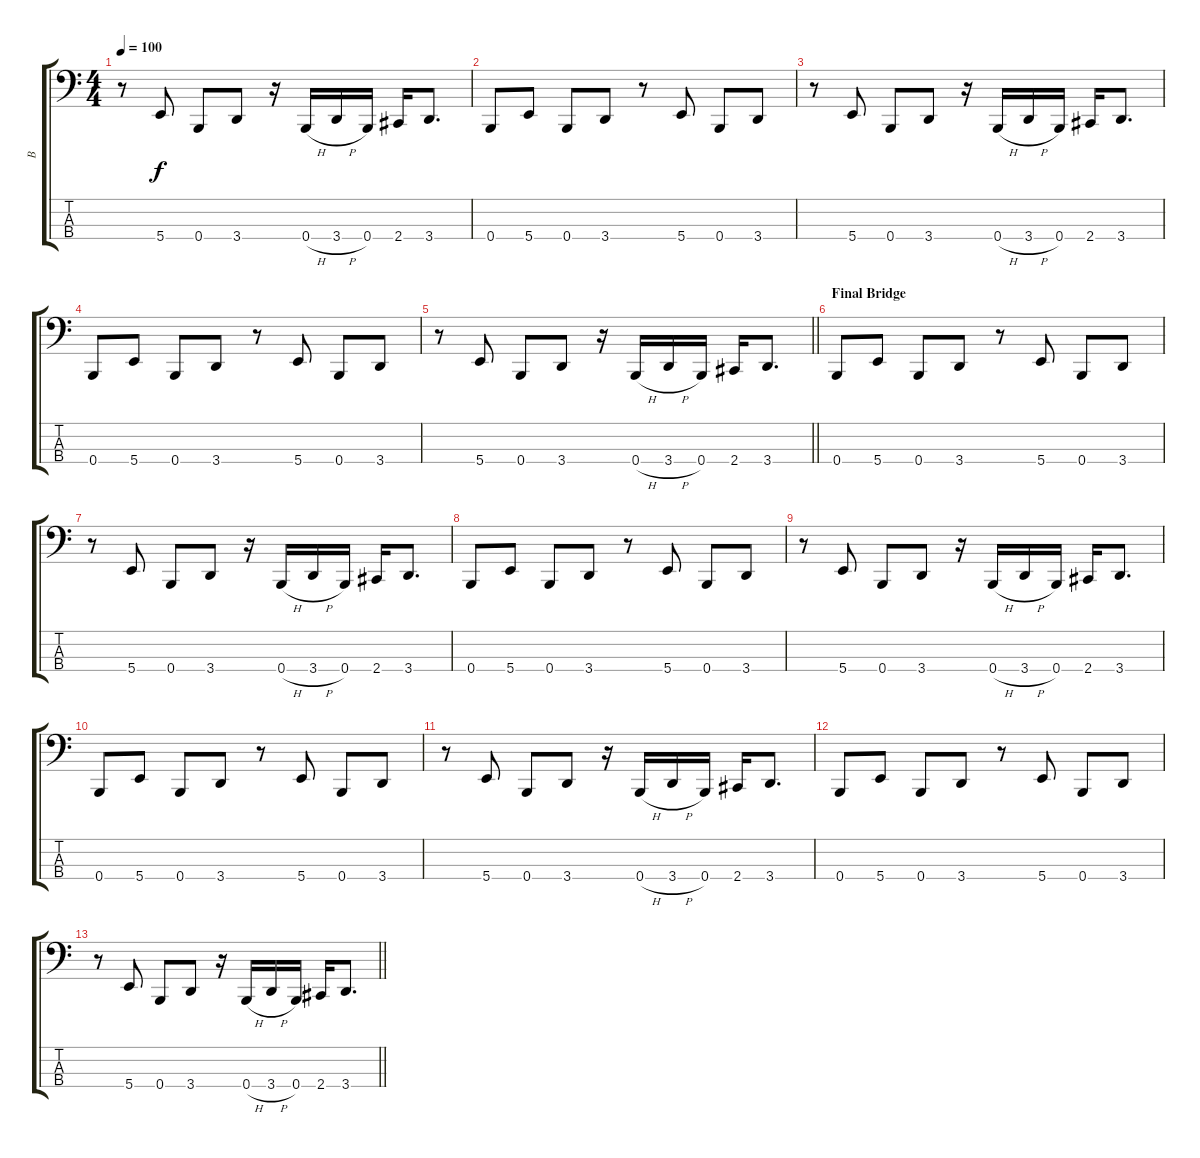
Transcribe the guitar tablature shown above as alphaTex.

\track ("B" "B") {instrument electricbassfinger}
\staff {score tabs}
\tuning (F2 C2 G1 B0) {hide}
\ts (4 4)
\tempo 100
\clef f4
\ks c
r.8{dy f} 5.4.8 0.4.8 3.4.8 r.16 0.4{h}.16 3.4{h}.16 0.4.16 2.4.16 3.4.8{d} |
0.4.8 5.4.8 0.4.8 3.4.8 r.8 5.4.8 0.4.8 3.4.8 |
r.8 5.4.8 0.4.8 3.4.8 r.16 0.4{h}.16 3.4{h}.16 0.4.16 2.4.16 3.4.8{d} |
0.4.8 5.4.8 0.4.8 3.4.8 r.8 5.4.8 0.4.8 3.4.8 |
\barLineRight lightlight
r.8 5.4.8 0.4.8 3.4.8 r.16 0.4{h}.16 3.4{h}.16 0.4.16 2.4.16 3.4.8{d} |
\section ("" "Final Bridge")
0.4.8 5.4.8 0.4.8 3.4.8 r.8 5.4.8 0.4.8 3.4.8 |
r.8 5.4.8 0.4.8 3.4.8 r.16 0.4{h}.16 3.4{h}.16 0.4.16 2.4.16 3.4.8{d} |
0.4.8 5.4.8 0.4.8 3.4.8 r.8 5.4.8 0.4.8 3.4.8 |
r.8 5.4.8 0.4.8 3.4.8 r.16 0.4{h}.16 3.4{h}.16 0.4.16 2.4.16 3.4.8{d} |
0.4.8 5.4.8 0.4.8 3.4.8 r.8 5.4.8 0.4.8 3.4.8 |
r.8 5.4.8 0.4.8 3.4.8 r.16 0.4{h}.16 3.4{h}.16 0.4.16 2.4.16 3.4.8{d} |
0.4.8 5.4.8 0.4.8 3.4.8 r.8 5.4.8 0.4.8 3.4.8 |
\barLineRight lightlight
r.8 5.4.8 0.4.8 3.4.8 r.16 0.4{h}.16 3.4{h}.16 0.4.16 2.4.16 3.4.8{d}
